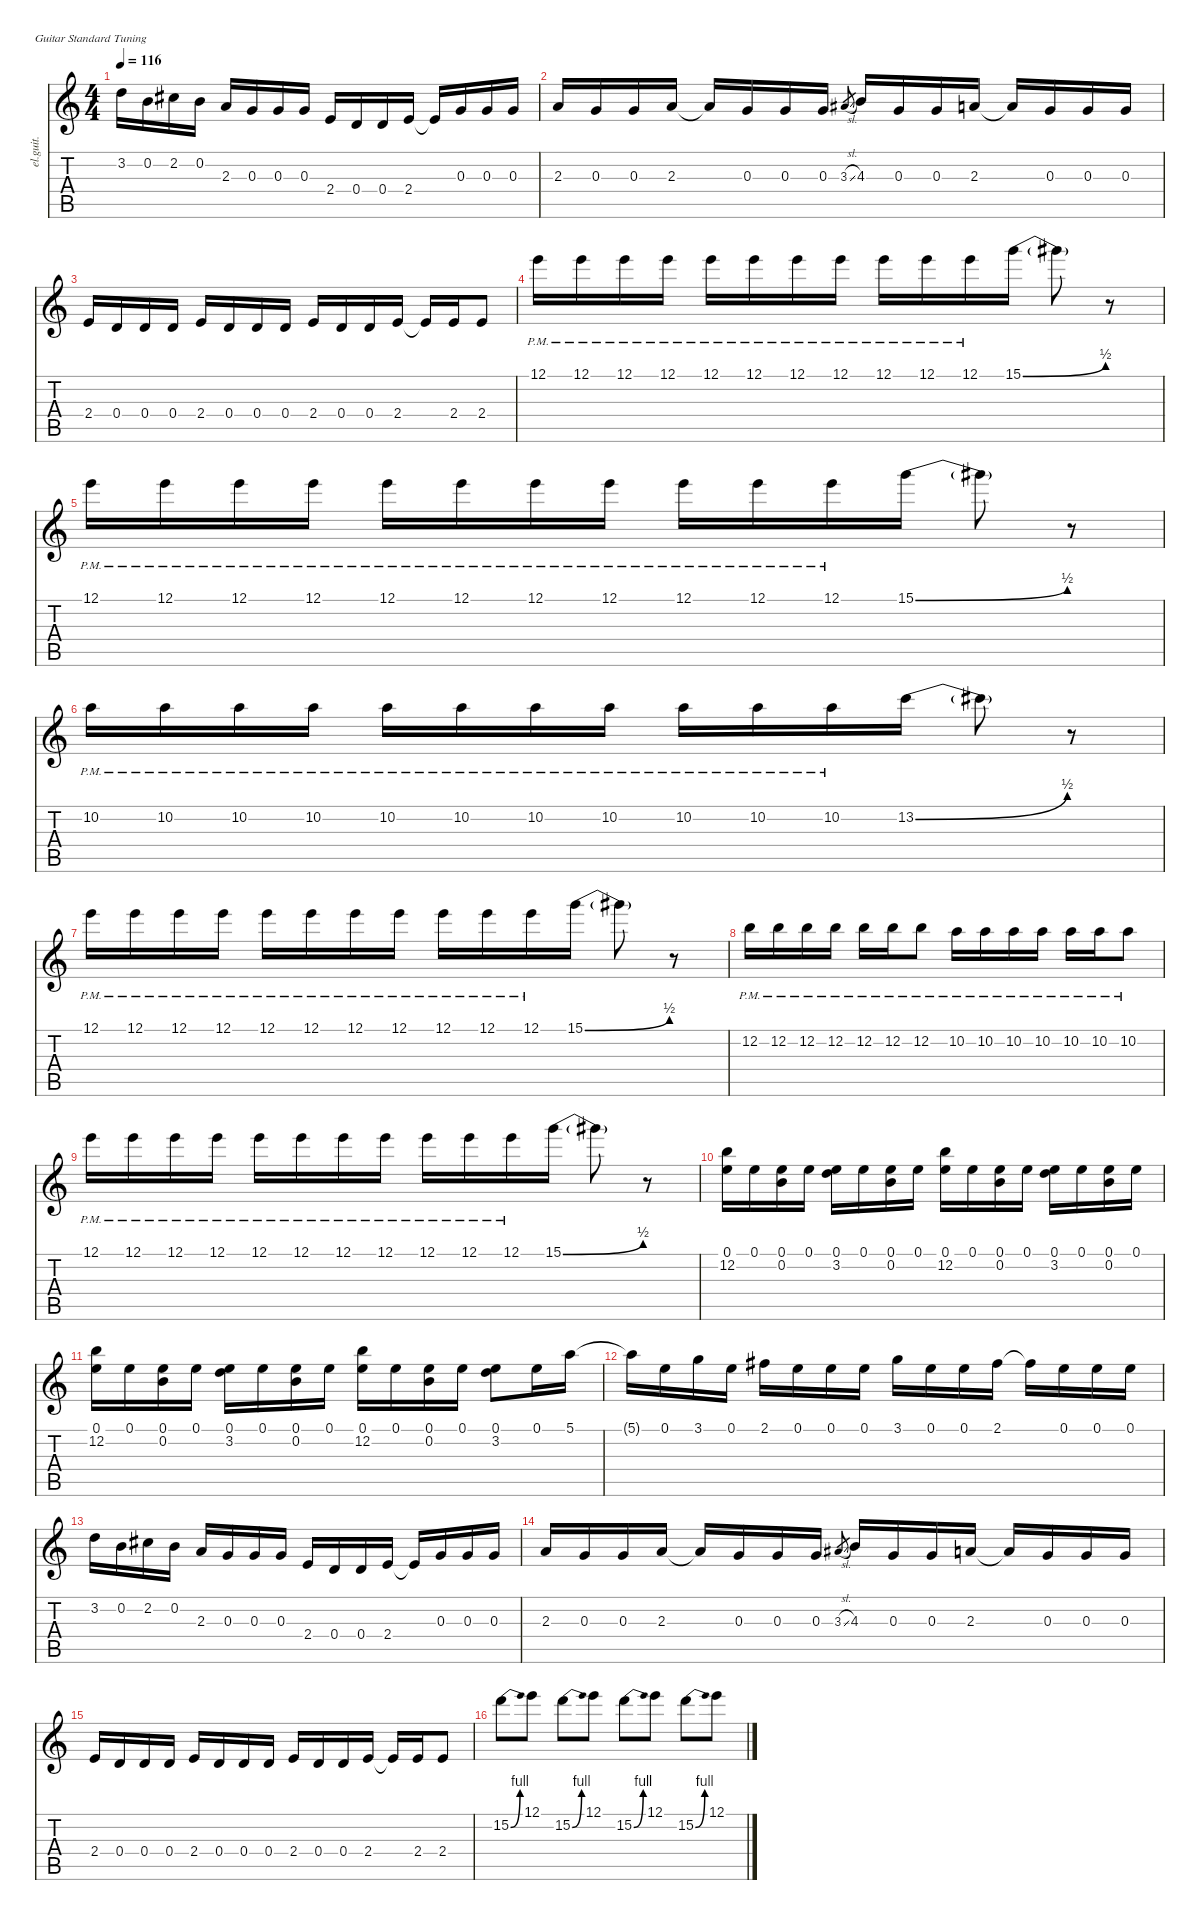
\defaultSystemsLayout 4
\hideDynamics
\bracketExtendMode nobrackets
\otherSystemsTrackNameOrientation horizontal
\track ("Clean Guitar" "el.guit.") {instrument electricguitarclean}
\staff {score tabs}
\tuning (E4 B3 G3 D3 A2 E2)
\ts (4 4)
\tempo 116
\clef g2
\ks c
3.2.16{dy mf beam Down} 0.2.16{beam Down} 2.2{acc #}.16{beam Down} 0.2.16{beam Down} 2.3.16{beam Up} 0.3.16{beam Up} 0.3.16{beam Up} 0.3.16{beam Up} 2.4.16{beam Up} 0.4.16{beam Up} 0.4.16{beam Up} 2.4.16{beam Up} 2.4{t}.16{beam Up} 0.3.16{beam Up} 0.3.16{beam Up} 0.3.16{beam Up} |
2.3.16{beam Up} 0.3.16{beam Up} 0.3.16{beam Up} 2.3.16{beam Up} 2.3{t}.16{beam Up} 0.3.16{beam Up} 0.3.16{beam Up} 0.3.16{beam Up} 3.3{sl acc #}.8{gr beam Up} 4.3.16{beam Up} 0.3.16{beam Up} 0.3.16{beam Up} 2.3.16{beam Up} 2.3{t}.16{beam Up} 0.3.16{beam Up} 0.3.16{beam Up} 0.3.16{beam Up} |
2.4.16{beam Up} 0.4.16{beam Up} 0.4.16{beam Up} 0.4.16{beam Up} 2.4.16{beam Up} 0.4.16{beam Up} 0.4.16{beam Up} 0.4.16{beam Up} 2.4.16{beam Up} 0.4.16{beam Up} 0.4.16{beam Up} 2.4.16{beam Up} 2.4{t}.16{beam Up} 2.4.16{beam Up} 2.4.8{beam Up} |
12.1{pm}.16{beam Down} 12.1{pm}.16{beam Down} 12.1{pm}.16{beam Down} 12.1{pm}.16{beam Down} 12.1{pm}.16{beam Down} 12.1{pm}.16{beam Down} 12.1{pm}.16{beam Down} 12.1{pm}.16{beam Down} 12.1{pm}.16{beam Down} 12.1{pm}.16{beam Down} 12.1{pm}.16{beam Down} 15.1{be (bend 0 0 15 2)}.16{beam Down} 15.1{t}.8{beam Down} r.8{beam Down} |
12.1{pm}.16{beam Down} 12.1{pm}.16{beam Down} 12.1{pm}.16{beam Down} 12.1{pm}.16{beam Down} 12.1{pm}.16{beam Down} 12.1{pm}.16{beam Down} 12.1{pm}.16{beam Down} 12.1{pm}.16{beam Down} 12.1{pm}.16{beam Down} 12.1{pm}.16{beam Down} 12.1{pm}.16{beam Down} 15.1{be (bend 0 0 15 2)}.16{beam Down} 15.1{t}.8{beam Down} r.8{beam Down} |
10.2{pm}.16{beam Down} 10.2{pm}.16{beam Down} 10.2{pm}.16{beam Down} 10.2{pm}.16{beam Down} 10.2{pm}.16{beam Down} 10.2{pm}.16{beam Down} 10.2{pm}.16{beam Down} 10.2{pm}.16{beam Down} 10.2{pm}.16{beam Down} 10.2{pm}.16{beam Down} 10.2{pm}.16{beam Down} 13.2{be (bend 0 0 15 2)}.16{beam Down} 13.2{t}.8{beam Down} r.8{beam Down} |
12.1{pm}.16{beam Down} 12.1{pm}.16{beam Down} 12.1{pm}.16{beam Down} 12.1{pm}.16{beam Down} 12.1{pm}.16{beam Down} 12.1{pm}.16{beam Down} 12.1{pm}.16{beam Down} 12.1{pm}.16{beam Down} 12.1{pm}.16{beam Down} 12.1{pm}.16{beam Down} 12.1{pm}.16{beam Down} 15.1{be (bend 0 0 15.6 2)}.16{beam Down} 15.1{t}.8{beam Down} r.8{beam Down} |
12.2{pm}.16{beam Down} 12.2{pm}.16{beam Down} 12.2{pm}.16{beam Down} 12.2{pm}.16{beam Down} 12.2{pm}.16{beam Down} 12.2{pm}.16{beam Down} 12.2{pm}.8{beam Down} 10.2{pm}.16{beam Down} 10.2{pm}.16{beam Down} 10.2{pm}.16{beam Down} 10.2{pm}.16{beam Down} 10.2{pm}.16{beam Down} 10.2{pm}.16{beam Down} 10.2{pm}.8{beam Down} |
12.1{pm}.16{beam Down} 12.1{pm}.16{beam Down} 12.1{pm}.16{beam Down} 12.1{pm}.16{beam Down} 12.1{pm}.16{beam Down} 12.1{pm}.16{beam Down} 12.1{pm}.16{beam Down} 12.1{pm}.16{beam Down} 12.1{pm}.16{beam Down} 12.1{pm}.16{beam Down} 12.1{pm}.16{beam Down} 15.1{be (bend 0 0 15 2)}.16{beam Down} 15.1{t}.8{beam Down} r.8{beam Down} |
(0.1 12.2).16{beam Down} 0.1.16{beam Down} (0.1 0.2).16{beam Down} 0.1.16{beam Down} (0.1 3.2).16{beam Down} 0.1.16{beam Down} (0.1 0.2).16{beam Down} 0.1.16{beam Down} (0.1 12.2).16{beam Down} 0.1.16{beam Down} (0.1 0.2).16{beam Down} 0.1.16{beam Down} (0.1 3.2).16{beam Down} 0.1.16{beam Down} (0.1 0.2).16{beam Down} 0.1.16{beam Down} |
(0.1 12.2).16{beam Down} 0.1.16{beam Down} (0.1 0.2).16{beam Down} 0.1.16{beam Down} (0.1 3.2).16{beam Down} 0.1.16{beam Down} (0.1 0.2).16{beam Down} 0.1.16{beam Down} (0.1 12.2).16{beam Down} 0.1.16{beam Down} (0.1 0.2).16{beam Down} 0.1.16{beam Down} (0.1 3.2).8{beam Down} 0.1.16{beam Down} 5.1.16{beam Down} |
5.1{t}.16{beam Down} 0.1.16{beam Down} 3.1.16{beam Down} 0.1.16{beam Down} 2.1{acc #}.16{beam Down} 0.1.16{beam Down} 0.1.16{beam Down} 0.1.16{beam Down} 3.1.16{beam Down} 0.1.16{beam Down} 0.1.16{beam Down} 2.1{acc #}.16{beam Down} 2.1{t acc #}.16{beam Down} 0.1.16{beam Down} 0.1.16{beam Down} 0.1.16{beam Down} |
3.2.16{beam Down} 0.2.16{beam Down} 2.2{acc #}.16{beam Down} 0.2.16{beam Down} 2.3.16{beam Up} 0.3.16{beam Up} 0.3.16{beam Up} 0.3.16{beam Up} 2.4.16{beam Up} 0.4.16{beam Up} 0.4.16{beam Up} 2.4.16{beam Up} 2.4{t}.16{beam Up} 0.3.16{beam Up} 0.3.16{beam Up} 0.3.16{beam Up} |
2.3.16{beam Up} 0.3.16{beam Up} 0.3.16{beam Up} 2.3.16{beam Up} 2.3{t}.16{beam Up} 0.3.16{beam Up} 0.3.16{beam Up} 0.3.16{beam Up} 3.3{sl acc #}.8{gr beam Up} 4.3.16{beam Up} 0.3.16{beam Up} 0.3.16{beam Up} 2.3.16{beam Up} 2.3{t}.16{beam Up} 0.3.16{beam Up} 0.3.16{beam Up} 0.3.16{beam Up} |
2.4.16{beam Up} 0.4.16{beam Up} 0.4.16{beam Up} 0.4.16{beam Up} 2.4.16{beam Up} 0.4.16{beam Up} 0.4.16{beam Up} 0.4.16{beam Up} 2.4.16{beam Up} 0.4.16{beam Up} 0.4.16{beam Up} 2.4.16{beam Up} 2.4{t}.16{beam Up} 2.4.16{beam Up} 2.4.8{beam Up} |
15.2{be (bend 0 0 15 4)}.8{beam Down} 12.1.8{beam Down} 15.2{be (bend 0 0 15 4)}.8{beam Down} 12.1.8{beam Down} 15.2{be (bend 0 0 15 4)}.8{beam Down} 12.1.8{beam Down} 15.2{be (bend 0 0 15 4)}.8{beam Down} 12.1.8{beam Down}
